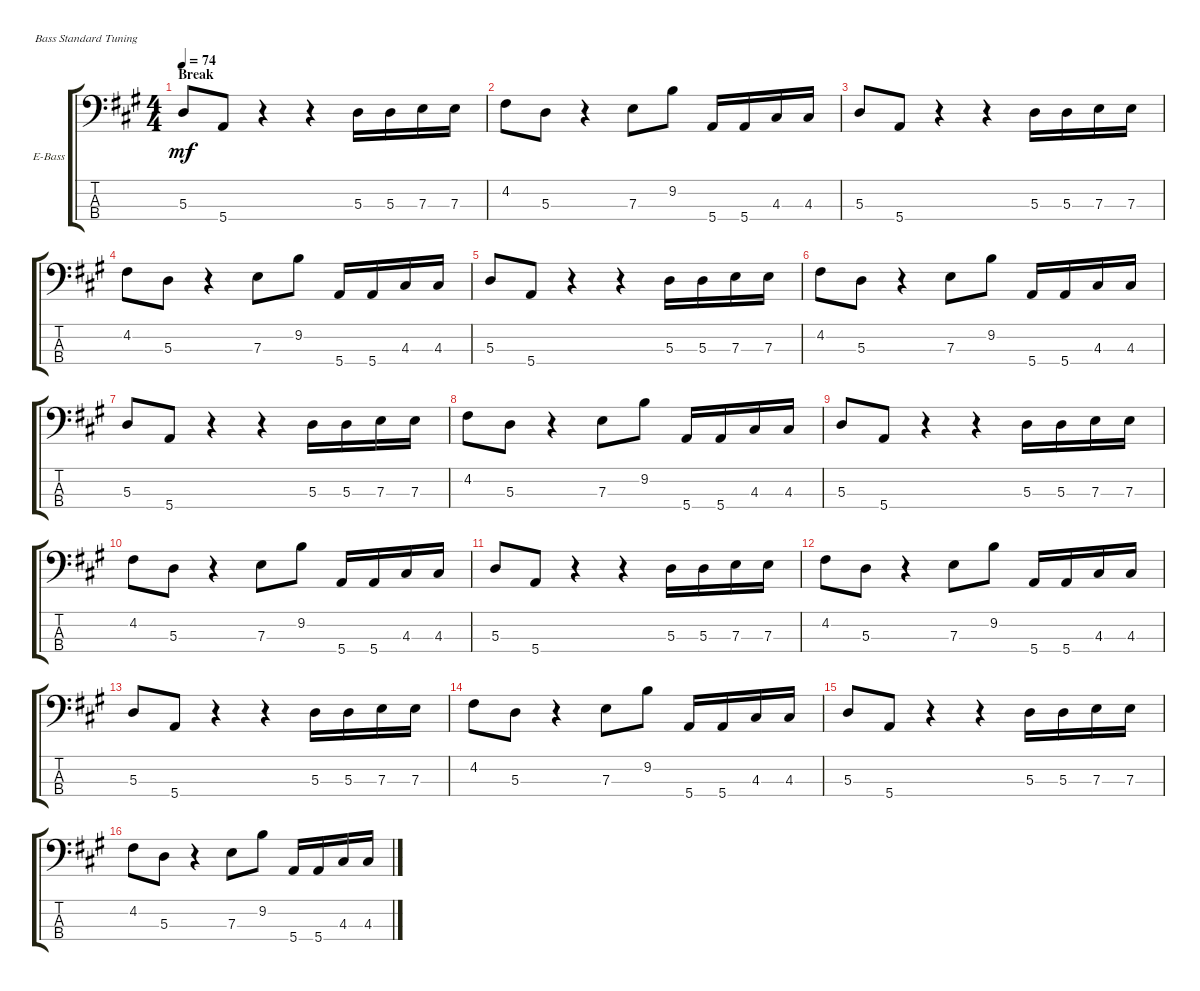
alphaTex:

\bracketExtendMode groupsimilarinstruments
\firstSystemTrackNameOrientation horizontal
\otherSystemsTrackNameOrientation horizontal
\track ("Bass" "E-Bass") {instrument electricbassfinger}
\staff {score tabs}
\tuning (G2 D2 A1 E1)
\ts (4 4)
\section ("" "Break")
\tempo 74
\clef f4
\ks a
5.3.8{dy mf} 5.4.8 r.4 r.4 5.3.16 5.3.16 7.3.16 7.3.16 |
4.2.8 5.3.8 r.4 7.3.8 9.2.8 5.4.16 5.4.16 4.3.16 4.3.16 |
5.3.8 5.4.8 r.4 r.4 5.3.16 5.3.16 7.3.16 7.3.16 |
4.2.8 5.3.8 r.4 7.3.8 9.2.8 5.4.16 5.4.16 4.3.16 4.3.16 |
5.3.8 5.4.8 r.4 r.4 5.3.16 5.3.16 7.3.16 7.3.16 |
4.2.8 5.3.8 r.4 7.3.8 9.2.8 5.4.16 5.4.16 4.3.16 4.3.16 |
5.3.8 5.4.8 r.4 r.4 5.3.16 5.3.16 7.3.16 7.3.16 |
4.2.8 5.3.8 r.4 7.3.8 9.2.8 5.4.16 5.4.16 4.3.16 4.3.16 |
5.3.8 5.4.8 r.4 r.4 5.3.16 5.3.16 7.3.16 7.3.16 |
4.2.8 5.3.8 r.4 7.3.8 9.2.8 5.4.16 5.4.16 4.3.16 4.3.16 |
5.3.8 5.4.8 r.4 r.4 5.3.16 5.3.16 7.3.16 7.3.16 |
4.2.8 5.3.8 r.4 7.3.8 9.2.8 5.4.16 5.4.16 4.3.16 4.3.16 |
5.3.8 5.4.8 r.4 r.4 5.3.16 5.3.16 7.3.16 7.3.16 |
4.2.8 5.3.8 r.4 7.3.8 9.2.8 5.4.16 5.4.16 4.3.16 4.3.16 |
5.3.8 5.4.8 r.4 r.4 5.3.16 5.3.16 7.3.16 7.3.16 |
4.2.8 5.3.8 r.4 7.3.8 9.2.8 5.4.16 5.4.16 4.3.16 4.3.16
